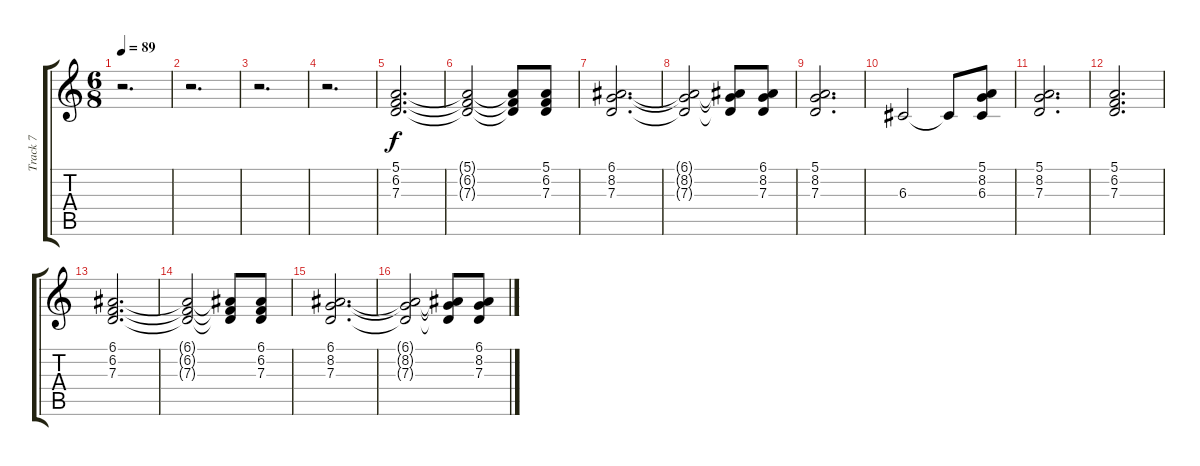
\track ("Track 7" "Track 7") {instrument fx8scifi}
\staff {score tabs}
\tuning (E4 B3 G3 D3 A2 E2) {hide}
\ts (6 8)
\tempo 89
\clef g2
\ks c
r.2{d dy f} |
r.2{d} |
r.2{d} |
r.2{d} |
(5.1 6.2 7.3).2{d} |
(5.1{t} 6.2{t} 7.3{t}).2 (5.1{t} 6.2{t} 7.3{t}).8 (5.1 6.2 7.3).8 |
(6.1 8.2 7.3).2{d} |
(6.1{t} 8.2{t} 7.3{t}).2 (6.1{t} 8.2{t} 7.3{t}).8 (6.1 8.2 7.3).8 |
(5.1 8.2 7.3).2{d} |
6.3.2 6.3{t}.8 (5.1 8.2 6.3).8 |
(5.1 8.2 7.3).2{d} |
(5.1 6.2 7.3).2{d} |
(6.1 6.2 7.3).2{d} |
(6.1{t} 6.2{t} 7.3{t}).2 (6.1{t} 6.2{t} 7.3{t}).8 (6.1 6.2 7.3).8 |
(6.1 8.2 7.3).2{d} |
(6.1{t} 8.2{t} 7.3{t}).2 (6.1{t} 8.2{t} 7.3{t}).8 (6.1 8.2 7.3).8
